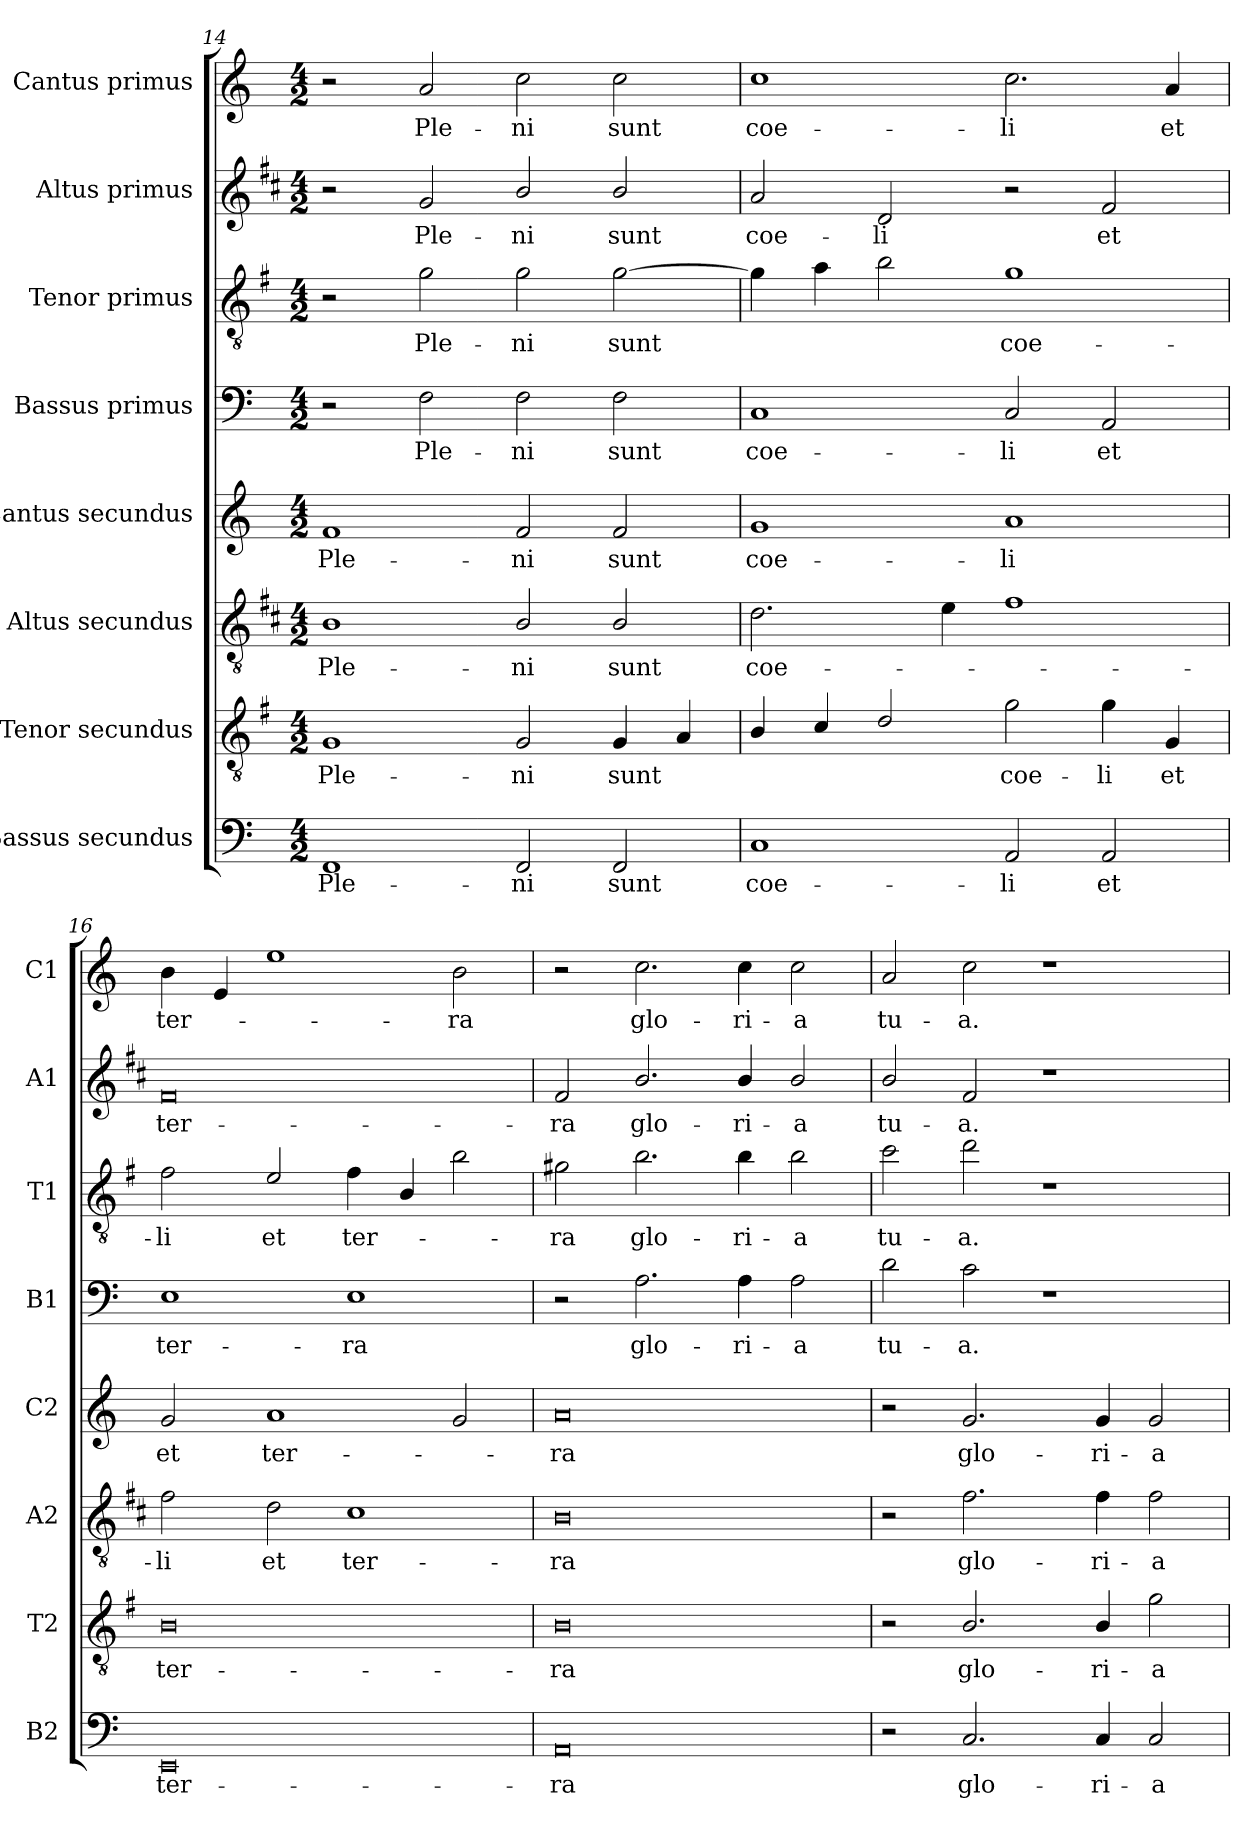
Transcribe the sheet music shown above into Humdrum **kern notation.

**kern	**text	**kern	**text	**kern	**text	**kern	**text	**kern	**text	**kern	**text	**kern	**text	**kern	**text
*part8	*part8	*part7	*part7	*part6	*part6	*part5	*part5	*part4	*part4	*part3	*part3	*part2	*part2	*part1	*part1
*staff8	*staff8	*staff7	*staff7	*staff6	*staff6	*staff5	*staff5	*staff4	*staff4	*staff3	*staff3	*staff2	*staff2	*staff1	*staff1
*I"Bassus secundus	*	*I"Tenor secundus	*	*I"Altus secundus	*	*I"Cantus secundus	*	*I"Bassus primus	*	*I"Tenor primus	*	*I"Altus primus	*	*I"Cantus primus	*
*I'B2	*	*I'T2	*	*I'A2	*	*I'C2	*	*I'B1	*	*I'T1	*	*I'A1	*	*I'C1	*
*clefF4	*	*clefGv2	*	*clefGv2	*	*clefG2	*	*clefF4	*	*clefGv2	*	*clefG2	*	*clefG2	*
*	*	*ITrd4c7	*	*ITrd1c2	*	*	*	*	*	*ITrd4c7	*	*ITrd1c2	*	*	*
*k[]	*	*k[]	*	*k[]	*	*k[]	*	*k[]	*	*k[]	*	*k[]	*	*k[]	*
*C:	*	*C:	*	*C:	*	*C:	*	*C:	*	*C:	*	*C:	*	*C:	*
*M4/2	*	*M4/2	*	*M4/2	*	*M4/2	*	*M4/2	*	*M4/2	*	*M4/2	*	*M4/2	*
=14	=14	=14	=14	=14	=14	=14	=14	=14	=14	=14	=14	=14	=14	=14	=14
!	!LO:LY:b	!	!LO:LY:b	!	!LO:LY:b	!	!LO:LY:b	!	!	!	!	!	!	!	!
1FF	Ple-	1C	Ple-	1A	Ple-	1f	Ple-	2r	.	2r	.	2r	.	2r	.
!	!	!	!	!	!	!	!	!	!LO:LY:b	!	!LO:LY:b	!	!LO:LY:b	!	!LO:LY:b
.	.	.	.	.	.	.	.	2F\	Ple-	2c\	Ple-	2f/	Ple-	2a/	Ple-
!	!LO:LY:b	!	!LO:LY:b	!	!LO:LY:b	!	!LO:LY:b	!	!LO:LY:b	!	!LO:LY:b	!	!LO:LY:b	!	!LO:LY:b
2FF/	-ni	2C/	-ni	2A/	-ni	2f/	-ni	2F\	-ni	2c\	-ni	2a/	-ni	2cc\	-ni
!	!LO:LY:b	!	!LO:LY:b	!	!LO:LY:b	!	!LO:LY:b	!	!LO:LY:b	!	!LO:LY:b	!	!LO:LY:b	!	!LO:LY:b
2FF/	sunt	4C/	sunt	2A/	sunt	2f/	sunt	2F\	sunt	[2c\	sunt	2a/	sunt	2cc\	sunt
.	.	4D/	.	.	.	.	.	.	.	.	.	.	.	.	.
=15	=15	=15	=15	=15	=15	=15	=15	=15	=15	=15	=15	=15	=15	=15	=15
!	!LO:LY:b	!	!	!	!LO:LY:b	!	!LO:LY:b	!	!LO:LY:b	!	!	!	!LO:LY:b	!	!LO:LY:b
1C	coe-	4E/	.	2.c\	coe-	1g	coe-	1C	coe-	4c\]	.	2g/	coe-	1cc	coe-
.	.	4F/	.	.	.	.	.	.	.	4d\	.	.	.	.	.
!	!	!	!	!	!	!	!	!	!	!	!	!	!LO:LY:b	!	!
.	.	2G/	.	.	.	.	.	.	.	2e\	.	2c/	-li	.	.
.	.	.	.	4d\	.	.	.	.	.	.	.	.	.	.	.
!	!LO:LY:b	!	!LO:LY:b	!	!	!	!LO:LY:b	!	!LO:LY:b	!	!LO:LY:b	!	!	!	!LO:LY:b
2AA/	-li	2c\	coe-	1e	.	1a	-li	2C/	-li	1c	coe-	2r	.	2.cc\	-li
!	!LO:LY:b	!	!LO:LY:b	!	!	!	!	!	!LO:LY:b	!	!	!	!LO:LY:b	!	!
2AA/	et	4c\	-li	.	.	.	.	2AA/	et	.	.	2e/	et	.	.
!	!	!	!LO:LY:b	!	!	!	!	!	!	!	!	!	!	!	!LO:LY:b
.	.	4C/	et	.	.	.	.	.	.	.	.	.	.	4a/	et
!!LO:LB:g=z
=16	=16	=16	=16	=16	=16	=16	=16	=16	=16	=16	=16	=16	=16	=16	=16
!	!LO:LY:b	!	!LO:LY:b	!	!LO:LY:b	!	!LO:LY:b	!	!LO:LY:b	!	!LO:LY:b	!	!LO:LY:b	!	!LO:LY:b
0EE	ter-	0E	ter-	2e\	-li	2g/	et	1E	ter-	2B\	-li	0e	ter-	4b\	ter-
.	.	.	.	.	.	.	.	.	.	.	.	.	.	4e/	.
!	!	!	!	!	!LO:LY:b	!	!LO:LY:b	!	!	!	!LO:LY:b	!	!	!	!
.	.	.	.	2c\	et	1a	ter-	.	.	2A/	et	.	.	1ee	.
!	!	!	!	!	!LO:LY:b	!	!	!	!LO:LY:b	!	!LO:LY:b	!	!	!	!
.	.	.	.	1B	ter-	.	.	1E	-ra	4B\	ter-	.	.	.	.
.	.	.	.	.	.	.	.	.	.	4E/	.	.	.	.	.
!	!	!	!	!	!	!	!	!	!	!	!	!	!	!	!LO:LY:b
.	.	.	.	.	.	2g/	.	.	.	2e\	.	.	.	2b\	-ra
=17	=17	=17	=17	=17	=17	=17	=17	=17	=17	=17	=17	=17	=17	=17	=17
!	!LO:LY:b	!	!LO:LY:b	!	!LO:LY:b	!	!LO:LY:b	!	!	!	!LO:LY:b	!	!LO:LY:b	!	!
0AA	-ra	0E	-ra	0A	-ra	0a	-ra	2r	.	2c#X\	-ra	2e/	-ra	2r	.
!	!	!	!	!	!	!	!	!	!LO:LY:b	!	!LO:LY:b	!	!LO:LY:b	!	!LO:LY:b
.	.	.	.	.	.	.	.	2.A\	glo-	2.e\	glo-	2.a/	glo-	2.cc\	glo-
!	!	!	!	!	!	!	!	!	!LO:LY:b	!	!LO:LY:b	!	!LO:LY:b	!	!LO:LY:b
.	.	.	.	.	.	.	.	4A\	-ri-	4e\	-ri-	4a/	-ri-	4cc\	-ri-
!	!	!	!	!	!	!	!	!	!LO:LY:b	!	!LO:LY:b	!	!LO:LY:b	!	!LO:LY:b
.	.	.	.	.	.	.	.	2A\	-a	2e\	-a	2a/	-a	2cc\	-a
=18	=18	=18	=18	=18	=18	=18	=18	=18	=18	=18	=18	=18	=18	=18	=18
!	!	!	!	!	!	!	!	!	!LO:LY:b	!	!LO:LY:b	!	!LO:LY:b	!	!LO:LY:b
2r	.	2r	.	2r	.	2r	.	2d\	tu-	2f\	tu-	2a/	tu-	2a/	tu-
!	!LO:LY:b	!	!LO:LY:b	!	!LO:LY:b	!	!LO:LY:b	!	!LO:LY:b	!	!LO:LY:b	!	!LO:LY:b	!	!LO:LY:b
2.C/	glo-	2.E/	glo-	2.e\	glo-	2.g/	glo-	2c\	-a.	2g\	-a.	2e/	-a.	2cc\	-a.
.	.	.	.	.	.	.	.	1r	.	1r	.	1r	.	1r	.
!	!LO:LY:b	!	!LO:LY:b	!	!LO:LY:b	!	!LO:LY:b	!	!	!	!	!	!	!	!
4C/	-ri-	4E/	-ri-	4e\	-ri-	4g/	-ri-	.	.	.	.	.	.	.	.
!	!LO:LY:b	!	!LO:LY:b	!	!LO:LY:b	!	!LO:LY:b	!	!	!	!	!	!	!	!
2C/	-a	2c\	-a	2e\	-a	2g/	-a	.	.	.	.	.	.	.	.
=	=	=	=	=	=	=	=	=	=	=	=	=	=	=	=
*-	*-	*-	*-	*-	*-	*-	*-	*-	*-	*-	*-	*-	*-	*-	*-
